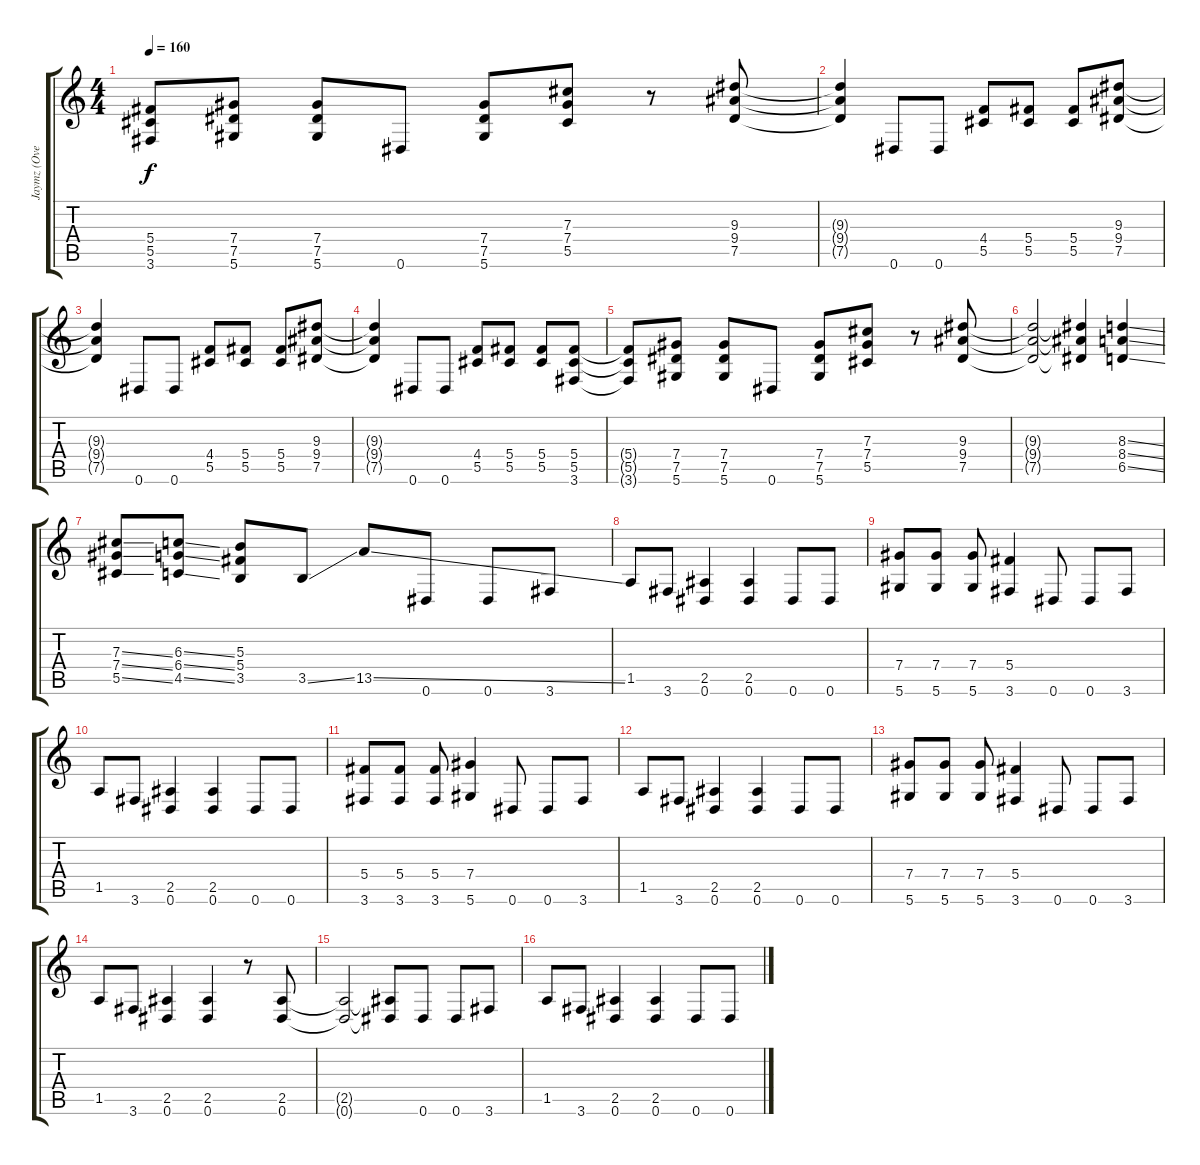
\track ("Jaymz (Overdriven Guitar)" "Jaymz (Ove") {instrument overdrivenguitar}
\staff {score tabs}
\tuning (Eb4 Bb3 Gb3 Db3 Ab2 Eb2) {hide}
\ts (4 4)
\tempo 160
\clef g2
\ks c
(5.4{t} 5.5{t} 3.6{t}).8{dy f} (7.4 7.5 5.6).8 (7.4 7.5 5.6).8 0.6.8 (7.4 7.5 5.6).8 (7.3 7.4 5.5).8 r.8 (9.3 9.4 7.5).8 |
(9.3{t} 9.4{t} 7.5{t}).4 0.6.8 0.6.8 (4.4 5.5).8 (5.4 5.5).8 (5.4 5.5).8 (9.3 9.4 7.5).8 |
(9.3{t} 9.4{t} 7.5{t}).4 0.6.8 0.6.8 (4.4 5.5).8 (5.4 5.5).8 (5.4 5.5).8 (9.3 9.4 7.5).8 |
(9.3{t} 9.4{t} 7.5{t}).4 0.6.8 0.6.8 (4.4 5.5).8 (5.4 5.5).8 (5.4 5.5).8 (5.4 5.5 3.6).8 |
(5.4{t} 5.5{t} 3.6{t}).8 (7.4 7.5 5.6).8 (7.4 7.5 5.6).8 0.6.8 (7.4 7.5 5.6).8 (7.3 7.4 5.5).8 r.8 (9.3 9.4 7.5).8 |
(9.3{t} 9.4{t} 7.5{t}).2 (9.3{t} 9.4{t} 7.5{t}).4 (8.3{ss} 8.4{ss} 6.5{ss}).4 |
(7.3{ss} 7.4{ss} 5.5{ss}).8 (6.3{ss} 6.4{ss} 4.5{ss}).8 (5.3 5.4 3.5).8 3.5{ss}.8 13.5{ss}.8 0.6.8 0.6.8 3.6.8 |
1.5.8 3.6.8 (2.5 0.6).4 (2.5 0.6).4 0.6.8 0.6.8 |
(7.4 5.6).8 (7.4 5.6).8 (7.4 5.6).8 (5.4 3.6).4 0.6.8 0.6.8 3.6.8 |
1.5.8 3.6.8 (2.5 0.6).4 (2.5 0.6).4 0.6.8 0.6.8 |
(5.4 3.6).8 (5.4 3.6).8 (5.4 3.6).8 (7.4 5.6).4 0.6.8 0.6.8 3.6.8 |
1.5.8 3.6.8 (2.5 0.6).4 (2.5 0.6).4 0.6.8 0.6.8 |
(7.4 5.6).8 (7.4 5.6).8 (7.4 5.6).8 (5.4 3.6).4 0.6.8 0.6.8 3.6.8 |
1.5.8 3.6.8 (2.5 0.6).4 (2.5 0.6).4 r.8 (2.5 0.6).8 |
(2.5{t} 0.6{t}).2 (2.5{t} 0.6{t}).8 0.6.8 0.6.8 3.6.8 |
1.5.8 3.6.8 (2.5 0.6).4 (2.5 0.6).4 0.6.8 0.6.8
